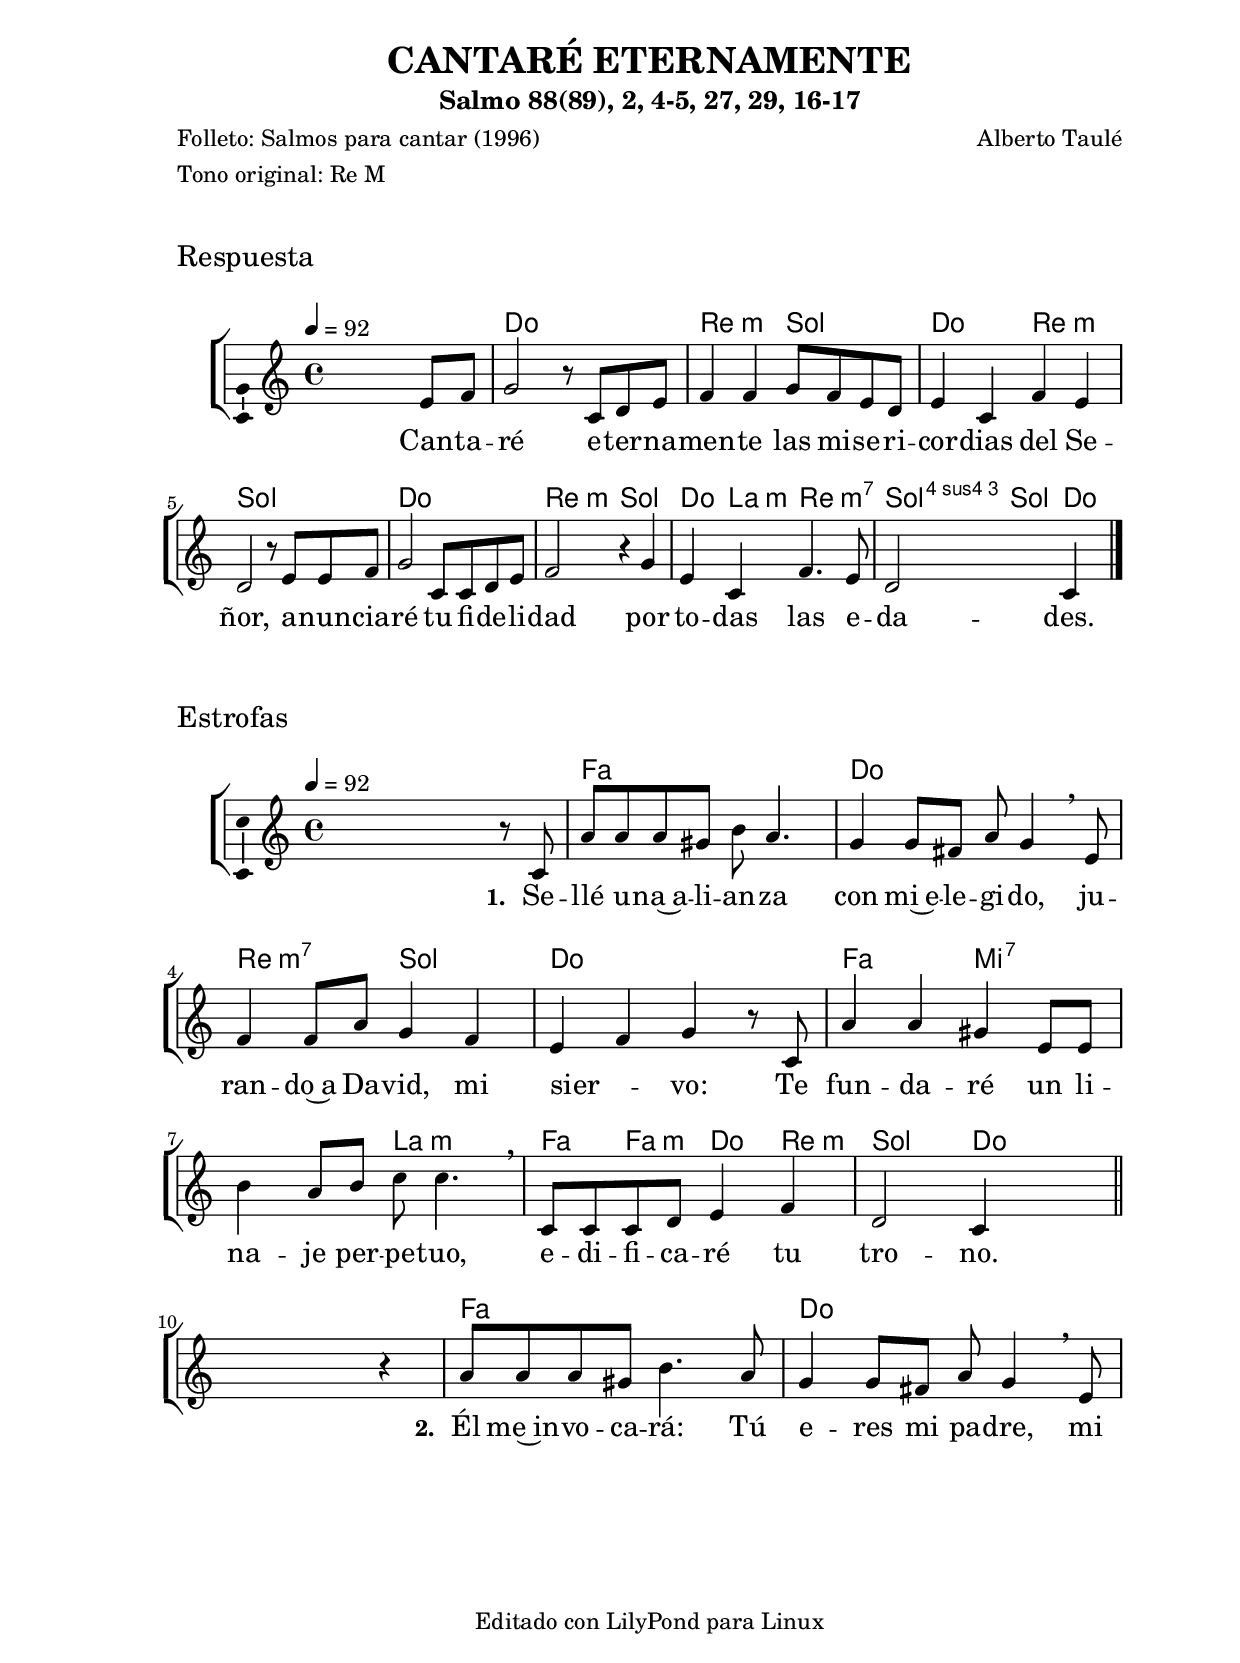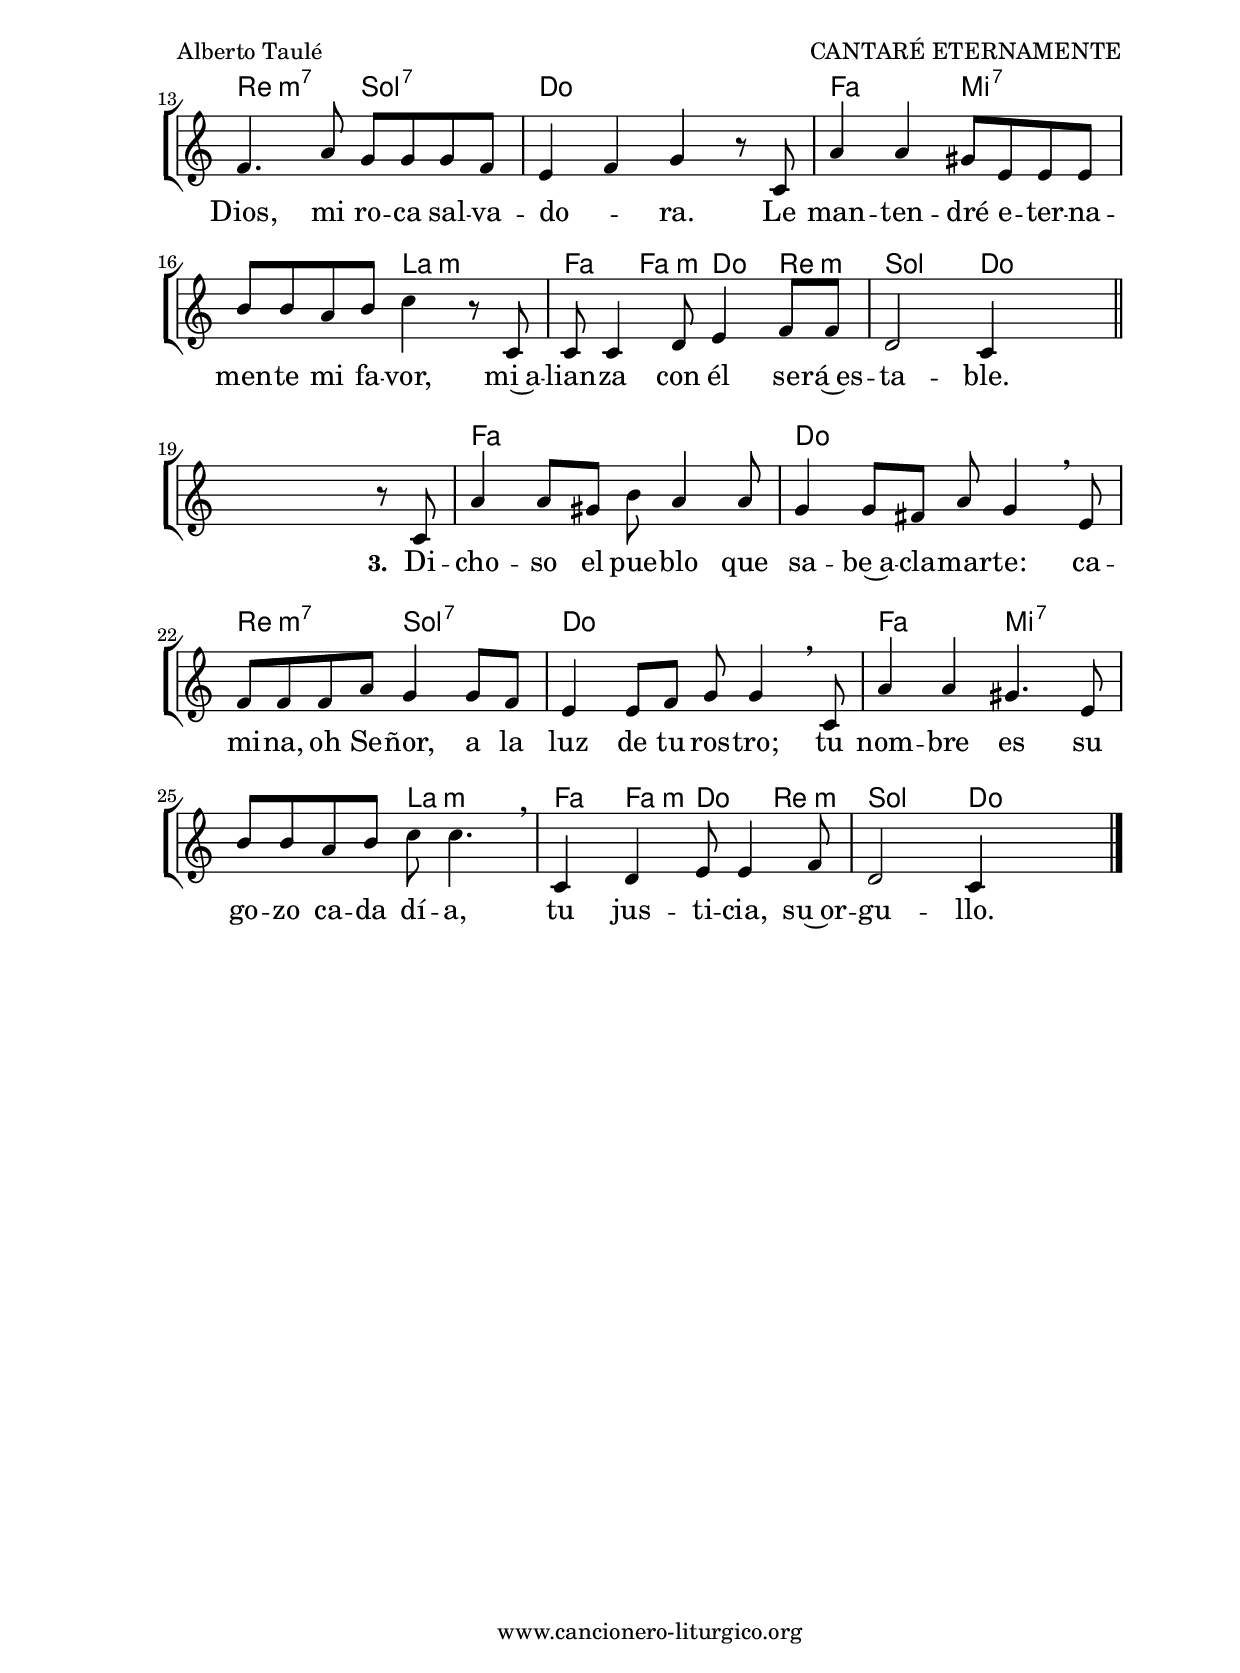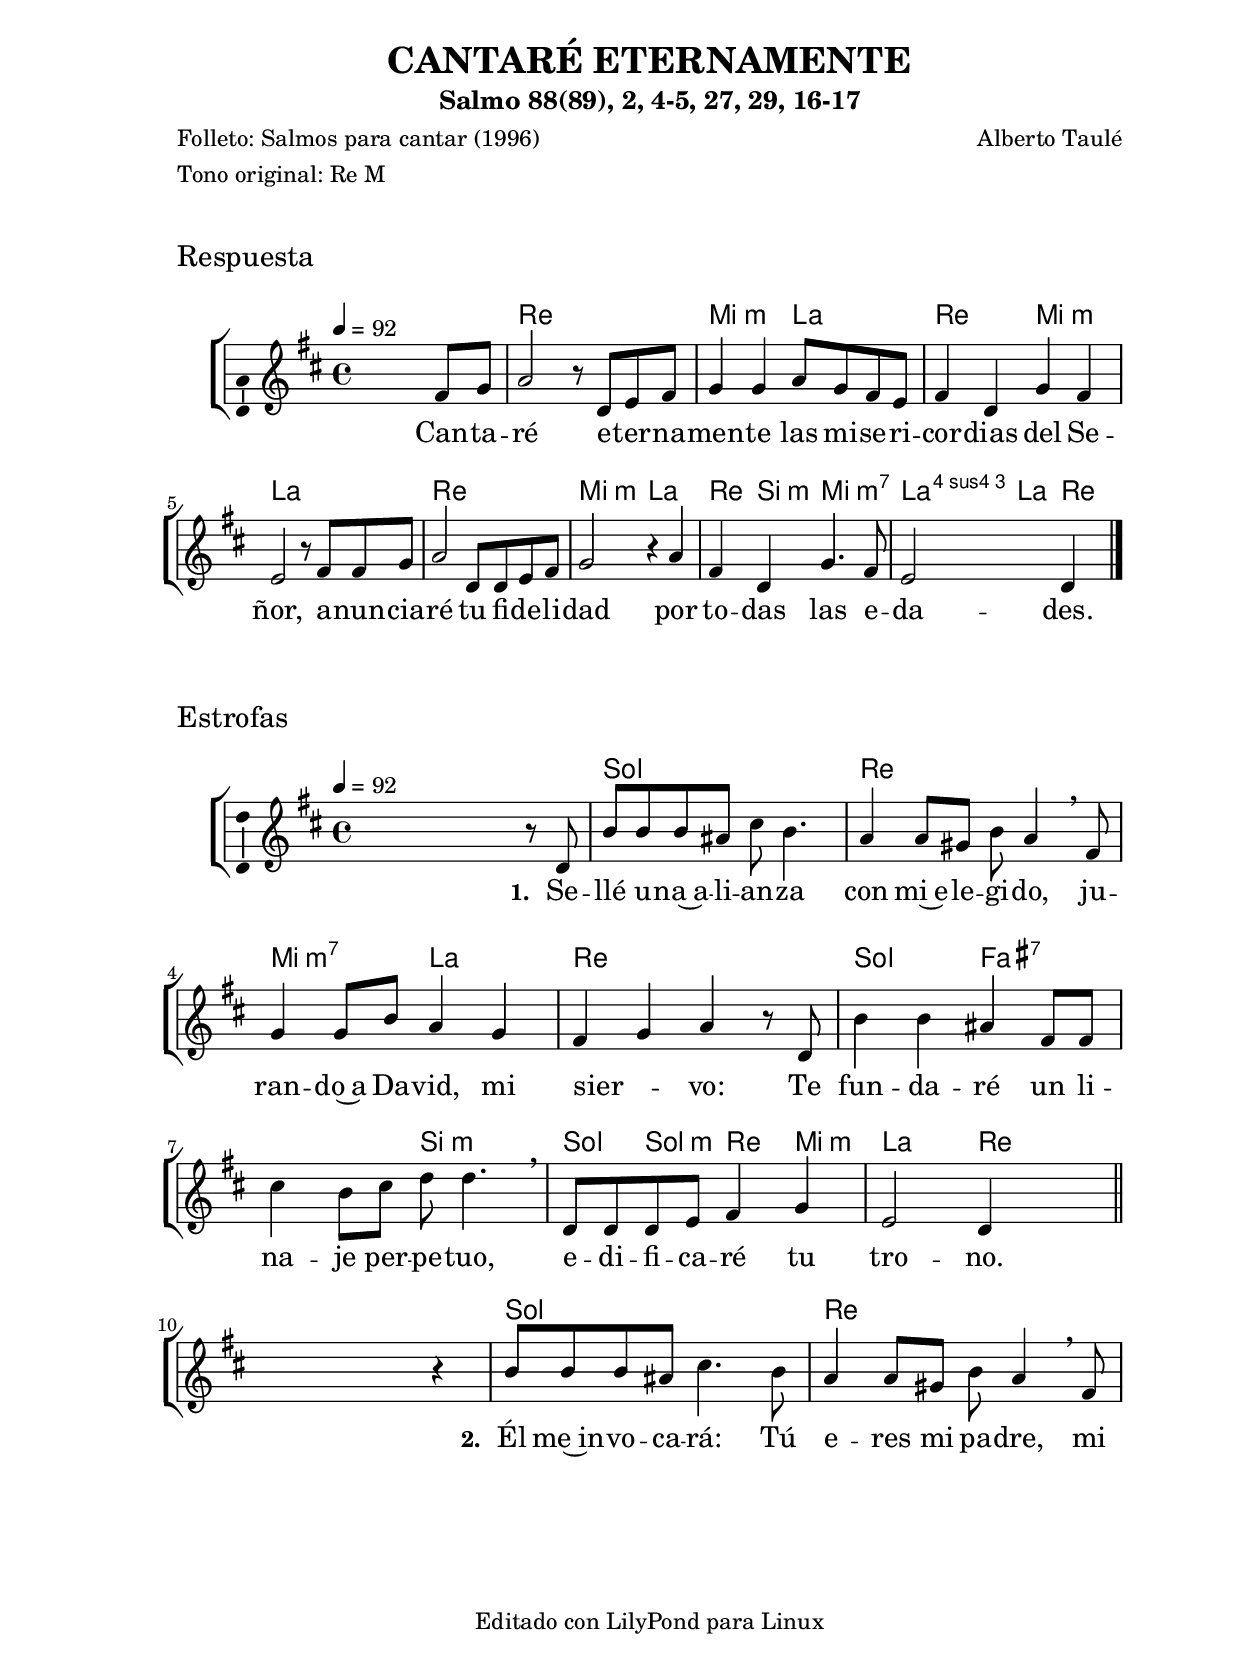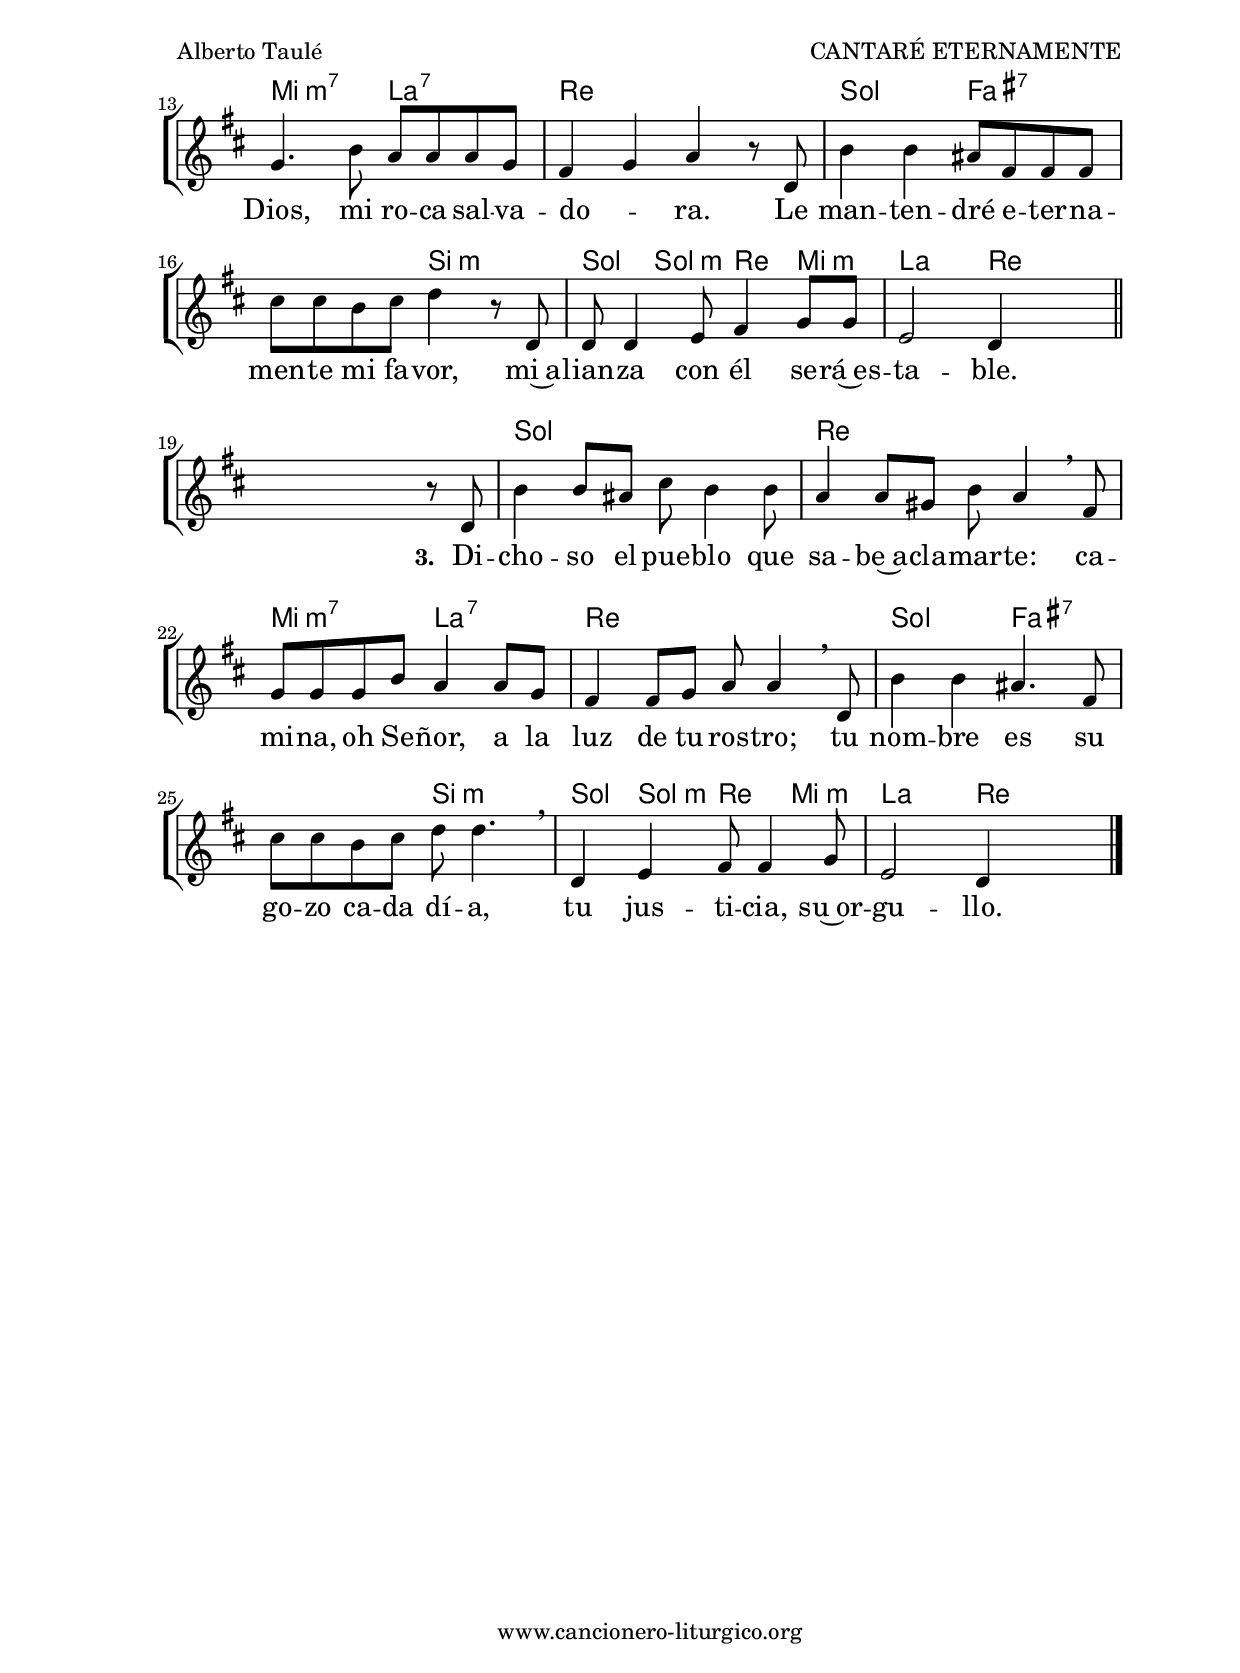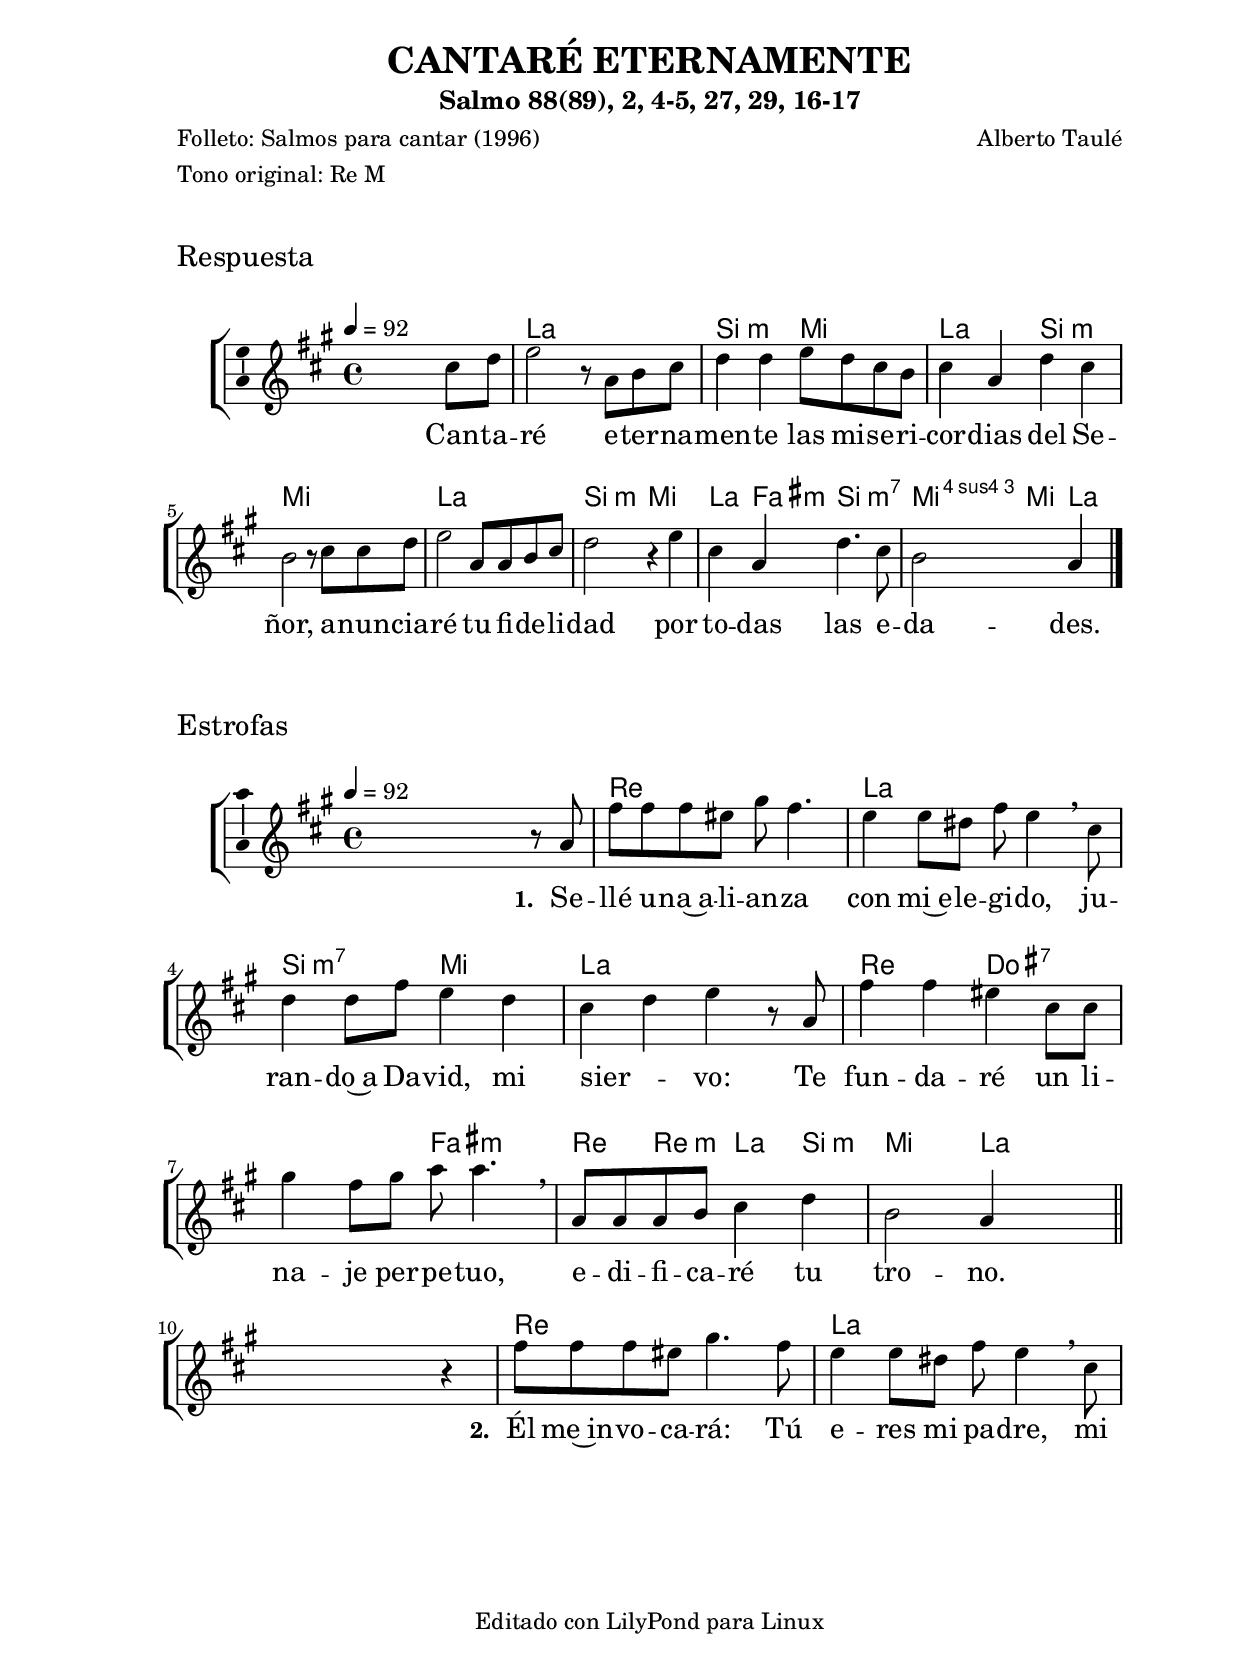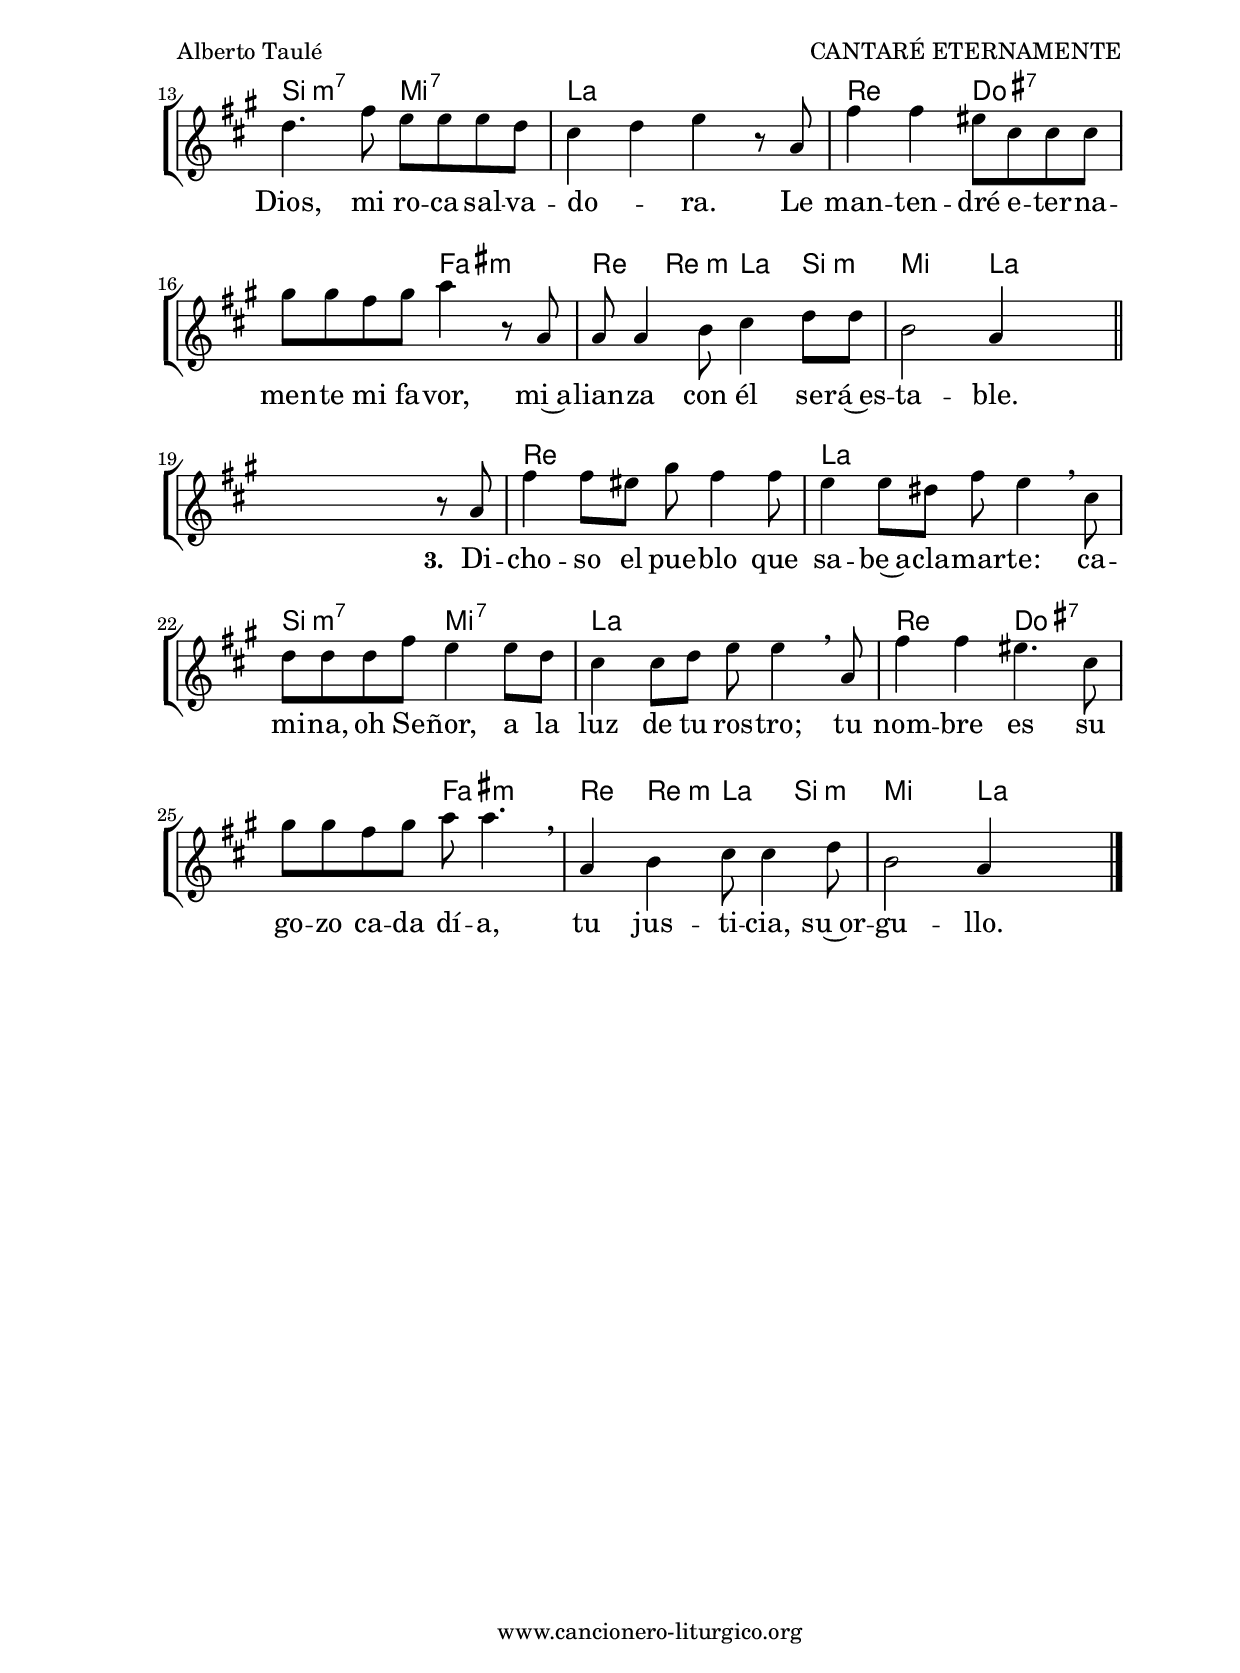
%
%para convertir .midi en .wav:
%timidity filename.midi -Ow -o finename.wav
%
%
%Para convertir de .wav a .mp3:
%lame -h -m j filename.wav
%
%
%para escuchar el midi:
%timidity nombrefichero.midi
%


%versión de lilypond para la que se ha escrito esta partitura:
\version "2.16.0"

	%Tamaño papel
	#(set-default-paper-size "a4")
	%Tamaño partitura
	#(set-global-staff-size 20)
	%No responde al pulsar sobre una nota
	#(ly:set-option 'point-and-click #f)

%parámetros del encabezamiento:
\header {
	title = "CANTARÉ ETERNAMENTE"
	subtitle = "Salmo 88(89), 2, 4-5, 27, 29, 16-17"
	composer = "Alberto Taulé"
	poet = "Folleto: Salmos para cantar (1996)"
	meter = "Tono original: Re M"
	arranger = ""
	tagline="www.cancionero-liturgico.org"
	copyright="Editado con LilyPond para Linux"
	}

%parámetros asociados al papel:
\paper  {
	oddHeaderMarkup = \markup {\fill-line { \on-the-fly #not-first-page \fromproperty #'header:title \on-the-fly #not-first-page \fromproperty #'header:composer }}
	evenHeaderMarkup = \markup {\fill-line { \fromproperty #'header:composer \fromproperty #'header:title }}
	#(set-paper-size "a4")
	print-page-number = ##f
	first-page-number = 1
	print-first-page-number = ##f
	head-separation = 3.0 \cm
	top-margin = 2.0 \cm
	bottom-margin = 0.5\cm
	left-margin = 3.0 \cm
	line-width = 16.0 \cm 
	indent = 8\mm
	interscoreline = 2.\mm
	between-system-space = 15\mm
%	para que las partituras no llenen la hoja:
	ragged-bottom = ##t
%	idem para la última hoja:
	ragged-last-bottom = ##f
%	para que las partituras llenen el ancho del papel:
	ragged-last = ##f
	after-title-space = 2.5 \cm
%page-count=2
%system-count=8

	%Flexible Vertical Spacing
	markup-system-spacing =
	#'((basic-distance . 5) (minimum-distance . 3) (padding . 3))
	score-markup-spacing =
	#'((basic-distance . 15) (minimum-distance . 10) (padding . 3))
%	score-system-spacing =
%	#'((basic-distance . 15) (minimum-distance . 10) (padding . 5))
	system-system-spacing =
	#'((basic-distance . 5) (minimum-distance . 3) (padding . 3))
	markup-markup-spacing =
	#'((basic-distance . 20) (minimum-distance . 15) (padding . 3))
	last-bottom-spacing =
	#'((basic-distance . 5) (minimum-distance . 5) (padding . 3))
%	top-system-spacing =
%	#'((basic-distance . 10) (minimum-distance . 5) (padding . 3))
%	top-markup-spacing =
%	#'((basic-distance . 15) (minimum-distance . 10) (padding . 3))

	}


%parámetros que afectan a toda la partitura:
global =  {
	%clave de sol (G):
	\clef G
	%armadura:
	\transpose d c
	\key d \major
	\tempo 4=92
	\set Score.tempoHideNote = ##f
	}


%%%%%%%%%%%%%%%%%%%%%%%%%%%%%%%%%%%%%%%%%%%%%%%%%%%%%%%
%%%%%%%%%%%%%%%%%%%%%%%%%%%%%%%%%%%%%%%%%%%%%%%%%%%%%%%
%%%%%%%%%%%%%%%%%%%%%%%%%%%%%%%%%%%%%%%%%%%%%%%%%%%%%%%


acordesrespuno = {
	\italianChords
	\chordmode {
	\transpose d c
{

s1
d1 e2:m a d e:m a1 d e2:m a d4 b:m e2:m7 a4:4 a d s

}
}
}

melodiarespuno = 
	\transpose d c
{
	\relative c'{

\time 4/4

s2 s4 fis8 g
a2 r8 d,8 e fis
g4 g a8 g fis e
fis4 d g fis
e2 r8 fis8 fis g
a2 d,8 d e fis
g2 r4 a4
fis4 d g4. fis8
e2 d4 s4

\bar "|."
}
}


textorespuno = \lyricmode {

Can -- ta -- ré e -- ter -- na -- men -- te las mi -- se -- ri -- cor -- dias del Se -- ñor,
a -- nun -- cia -- ré tu fi -- de -- li -- dad por to -- das las e -- da -- des.

	}

acordesrespunoStaff = \context ChordNames = acordesrespunoStaff <<
	\set chordChanges = ##t
	\acordesrespuno
	>>


vozrespunoStaff = \context Voice = vozrespunoStaff
\with {\consists "Ambitus_engraver"}
<<
%	\set Staff.instrumentName = ""
%	\set Staff.shortInstrumentName = ""
%	\set Staff.midiInstrument = #"clarinet"
%	\set Staff.midiInstrument = #"cello"
%	\set Staff.midiInstrument = #"flute"
	\set Staff.midiInstrument = #"electric guitar (jazz)"
%	\set Staff.midiInstrument = #"english horn"
%	\set Staff.midiInstrument = #"violin"
%	\set Staff.midiInstrument = #"glockenspiel"
	\set Staff.midiMinimumVolume = #0.7
	\set Staff.midiMaximumVolume = #0.9
	\global
	\melodiarespuno
	>>

textorespunoStaff = \context Lyrics = textorespunoStaff <<
	\lyricsto vozrespunoStaff \textorespuno
	>>


%%%%%%%%%%%%%%%%%%%%%%%%%%%%%%%%%%%%%%%%%%%%%%%%%%%%%%%
%%%%%%%%%%%%%%%%%%%%%%%%%%%%%%%%%%%%%%%%%%%%%%%%%%%%%%%
%%%%%%%%%%%%%%%%%%%%%%%%%%%%%%%%%%%%%%%%%%%%%%%%%%%%%%%


acordesrespest = {
	\italianChords
	\chordmode {
	\transpose d c
{

s1
g1 d e2:m7 a d s g fis:7 s b:m g4 g:m d e:m a2 d

s1
g1 d e2:m7 a:7 d s g fis:7 s b:m g4 g:m d e:m a2 d

s1
g1 d e2:m7 a:7 d s g fis:7 s b:m g4 g:m d e:m a2 d

}
}
}

melodiarespest = 
	\transpose d c
{
	\relative c'{

\time 4/4

s2 s4 r8 d8
b'8 b b ais cis b4.
a4 a8 gis b a4 \breathe fis8
g4 g8 b a4 g
fis4 g a r8 d,8
b'4 b ais fis8 fis
cis'4 b8 cis d d4. \breathe
d,8 d d e fis4 g
e2 d4 s4

\bar "||"
\break

s2 s4 r4
b'8 b b ais cis4. b8
a4 a8 gis b a4 \breathe fis8
g4. b8 a a a g
fis4 g a r8 d,8
b'4 b ais8 fis fis fis
cis'8 cis b cis d4 r8 d,8
d8 d4 e8 fis4 g8 g
e2 d4 s4

\bar "||"
\break

s2 s4 r8 d8
b'4 b8 ais cis b4 b8
a4 a8 gis b a4 \breathe fis8
g8 g g b a4 a8 g
fis4 fis8 g a a4 \breathe d,8
b'4 b ais4. fis8
cis'8 cis b cis d d4. \breathe
d,4 e fis8 fis4 g8
e2 d4 s4

\bar "|."
}
}


textorespest = \lyricmode {

\set stanza =#"1. " Se -- llé u -- na~a -- li -- an -- za con mi~e -- le -- gi -- do,
ju -- ran -- do~a Da -- vid, mi sier -- _ vo:
Te fun -- da -- ré un li -- na -- je per -- pe -- tuo,
e -- di -- fi -- ca -- ré tu tro -- no.

\set stanza =#"2. " Él me~in -- vo -- ca -- rá: Tú e -- res mi pa -- dre, mi Dios,
mi ro -- ca sal -- va -- do -- _ ra.
Le man -- ten -- dré e -- ter -- na -- men -- te mi fa -- vor,
mi~a -- lian -- za con él se -- rá~es -- ta -- ble.

\set stanza =#"3. " Di -- cho -- so el pue -- blo que sa -- be~a -- cla -- mar -- te:
ca -- mi -- na, oh Se -- ñor, a la luz de tu ros -- tro;
tu nom -- bre es su go -- zo ca -- da dí -- a,
tu jus -- ti -- cia, su~or -- gu -- llo.

	}

acordesrespestStaff = \context ChordNames = acordesrespestStaff <<
	\set chordChanges = ##t
	\acordesrespest
	>>


vozrespestStaff = \context Voice = vozrespestStaff
\with {\consists "Ambitus_engraver"}
<<
%	\set Staff.instrumentName = ""
%	\set Staff.shortInstrumentName = ""
%	\set Staff.midiInstrument = #"clarinet"
%	\set Staff.midiInstrument = #"cello"
%	\set Staff.midiInstrument = #"flute"
	\set Staff.midiInstrument = #"electric guitar (jazz)"
%	\set Staff.midiInstrument = #"english horn"
%	\set Staff.midiInstrument = #"violin"
%	\set Staff.midiInstrument = #"glockenspiel"
	\set Staff.midiMinimumVolume = #0.7
	\set Staff.midiMaximumVolume = #0.9
	\global
	\melodiarespest
	>>

textorespestStaff = \context Lyrics = textorespestStaff <<
	\lyricsto vozrespestStaff \textorespest
	>>


%%%%%%%%%%%%%%%%%%%%%%%%%%%%%%%%%%%%%%%%%%%%%%%%%%%%%%%
%%%%%%%%%%%%%%%%%%%%%%%%%%%%%%%%%%%%%%%%%%%%%%%%%%%%%%%
%%%%%%%%%%%%%%%%%%%%%%%%%%%%%%%%%%%%%%%%%%%%%%%%%%%%%%%


\book {
	\score {
		\context ChoirStaff {
			\override StaffGroup.SystemStartBracket #'collapse-height = #1
			\override Score.SystemStartBar #'collapse-height = #1
			<<
			\acordesrespunoStaff
			\vozrespunoStaff
			\textorespunoStaff
			>>
			}
		\layout {
	    		\context {
				\Lyrics
				\override LyricText #'font-size = #2
				}
	   		 \context {
				\Score
				\override StaffSymbol #'staff-space = #(magstep +3)
				}
			}
		\header{piece=\markup{\fontsize #2 "Respuesta"}}
		}
	\score {
		\context ChoirStaff {
			\override StaffGroup.SystemStartBracket #'collapse-height = #1
			\override Score.SystemStartBar #'collapse-height = #1
			<<
			\acordesrespestStaff
			\vozrespestStaff
			\textorespestStaff
			>>
			}
		\layout {
system-count=9
	    		\context {
				\Lyrics
				\override LyricText #'font-size = #2
				}
	   		 \context {
				\Score
				\override StaffSymbol #'staff-space = #(magstep +3)
				}
			}
		\header{piece=\markup{\fontsize #2 "Estrofas"}}
		}
	\score {
		\unfoldRepeats
		\context ChoirStaff {
			<<
			\acordesrespunoStaff
			\vozrespunoStaff
			>>
			<<
			\acordesrespestStaff
			\vozrespestStaff
			>>
			}
		\midi {
	  		\context {
	  			\Score
				tempoWholesPerMinute = #(ly:make-moment 70 4)
				}
			}
		}
	}

#(define output-suffix "C")
\book {
	\score {
		\context ChoirStaff {
			\override StaffGroup.SystemStartBracket #'collapse-height = #1
			\override Score.SystemStartBar #'collapse-height = #1
\transpose c d
			<<
			\acordesrespunoStaff
			\vozrespunoStaff
			\textorespunoStaff
			>>
			}
		\layout {
	    		\context {
				\Lyrics
				\override LyricText #'font-size = #2
				}
	   		 \context {
				\Score
				\override StaffSymbol #'staff-space = #(magstep +3)
				}
			}
		\header{piece=\markup{\fontsize #2 "Respuesta"}}
		}
	\score {
		\context ChoirStaff {
			\override StaffGroup.SystemStartBracket #'collapse-height = #1
			\override Score.SystemStartBar #'collapse-height = #1
\transpose c d
			<<
			\acordesrespestStaff
			\vozrespestStaff
			\textorespestStaff
			>>
			}
		\layout {
system-count=9
	    		\context {
				\Lyrics
				\override LyricText #'font-size = #2
				}
	   		 \context {
				\Score
				\override StaffSymbol #'staff-space = #(magstep +3)
				}
			}
		\header{piece=\markup{\fontsize #2 "Estrofas"}}
		}
	}

#(define output-suffix "S")
\book {
	\score {
		\context ChoirStaff {
			\override StaffGroup.SystemStartBracket #'collapse-height = #1
			\override Score.SystemStartBar #'collapse-height = #1
\transpose c a
			<<
			\acordesrespunoStaff
			\vozrespunoStaff
			\textorespunoStaff
			>>
			}
		\layout {
	    		\context {
				\Lyrics
				\override LyricText #'font-size = #2
				}
	   		 \context {
				\Score
				\override StaffSymbol #'staff-space = #(magstep +3)
				}
			}
		\header{piece=\markup{\fontsize #2 "Respuesta"}}
		}
	\score {
		\context ChoirStaff {
			\override StaffGroup.SystemStartBracket #'collapse-height = #1
			\override Score.SystemStartBar #'collapse-height = #1
\transpose c a
			<<
			\acordesrespestStaff
			\vozrespestStaff
			\textorespestStaff
			>>
			}
		\layout {
system-count=9
	    		\context {
				\Lyrics
				\override LyricText #'font-size = #2
				}
	   		 \context {
				\Score
				\override StaffSymbol #'staff-space = #(magstep +3)
				}
			}
		\header{piece=\markup{\fontsize #2 "Estrofas"}}
		}
	}



